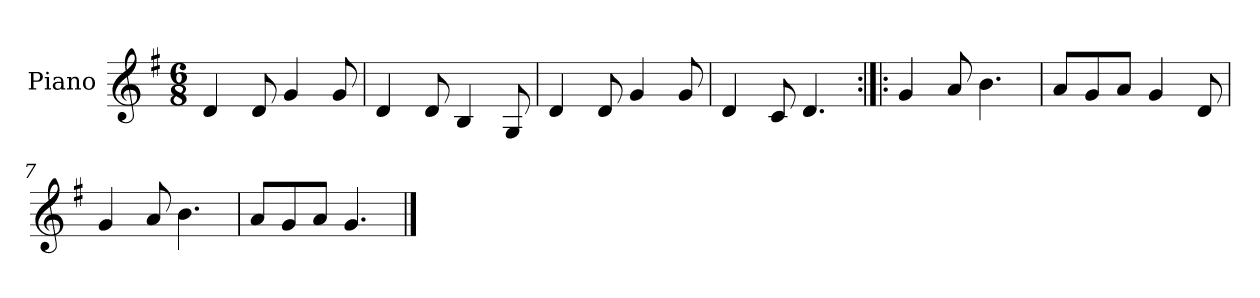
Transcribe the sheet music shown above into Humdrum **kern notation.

**kern
*part1
*staff1
*I"Piano
*I'Pno.
*clefG2
*k[f#]
*M6/8
=1
4d/
8d/
4g/
8g/
=2
4d/
8d/
4B/
8G/
=3
4d/
8d/
4g/
8g/
=4
4d/
8c/
4.d/
=5:|!|:
4g/
8a/
4.b\
=6
8a/L
8g/
8a/J
4g/
8d/
=7
4g/
8a/
4.b\
!!LO:LB:g=z
=8
8a/L
8g/
8a/J
4.g/
==
*-
